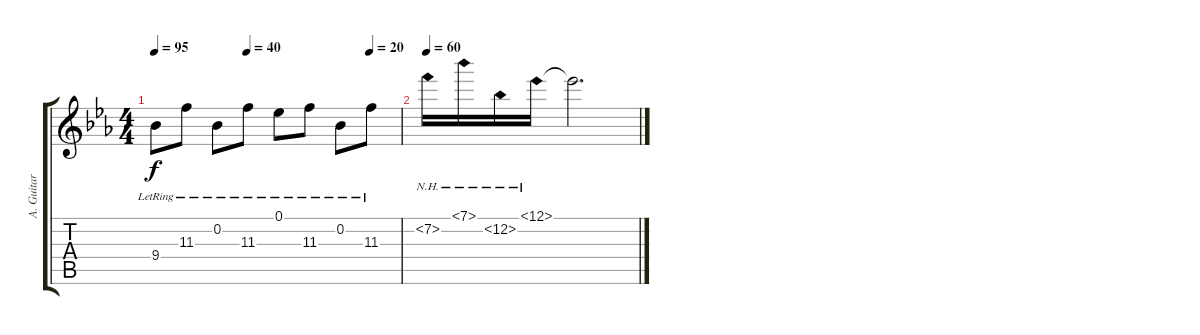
\track ("A. Guitar II" "A. Guitar ") {instrument acousticguitarsteel}
\staff {score tabs}
\tuning (Eb4 Bb3 Gb3 Db3 Ab2 Eb2) {hide}
\ts (4 4)
\tempo 95
\tempo (40 0.375)
\tempo (20 0.875)
\clef g2
\ks eb
9.4{lr}.8{dy f} 11.3{lr}.8 0.2{lr}.8 11.3{lr}.8 0.1{lr}.8 11.3{lr}.8 0.2{lr}.8 11.3{lr}.8 |
\tempo 60
7.2{nh}.16 7.1{nh}.16 12.2{nh}.16 12.1{nh}.16 12.1{t}.2{d}
